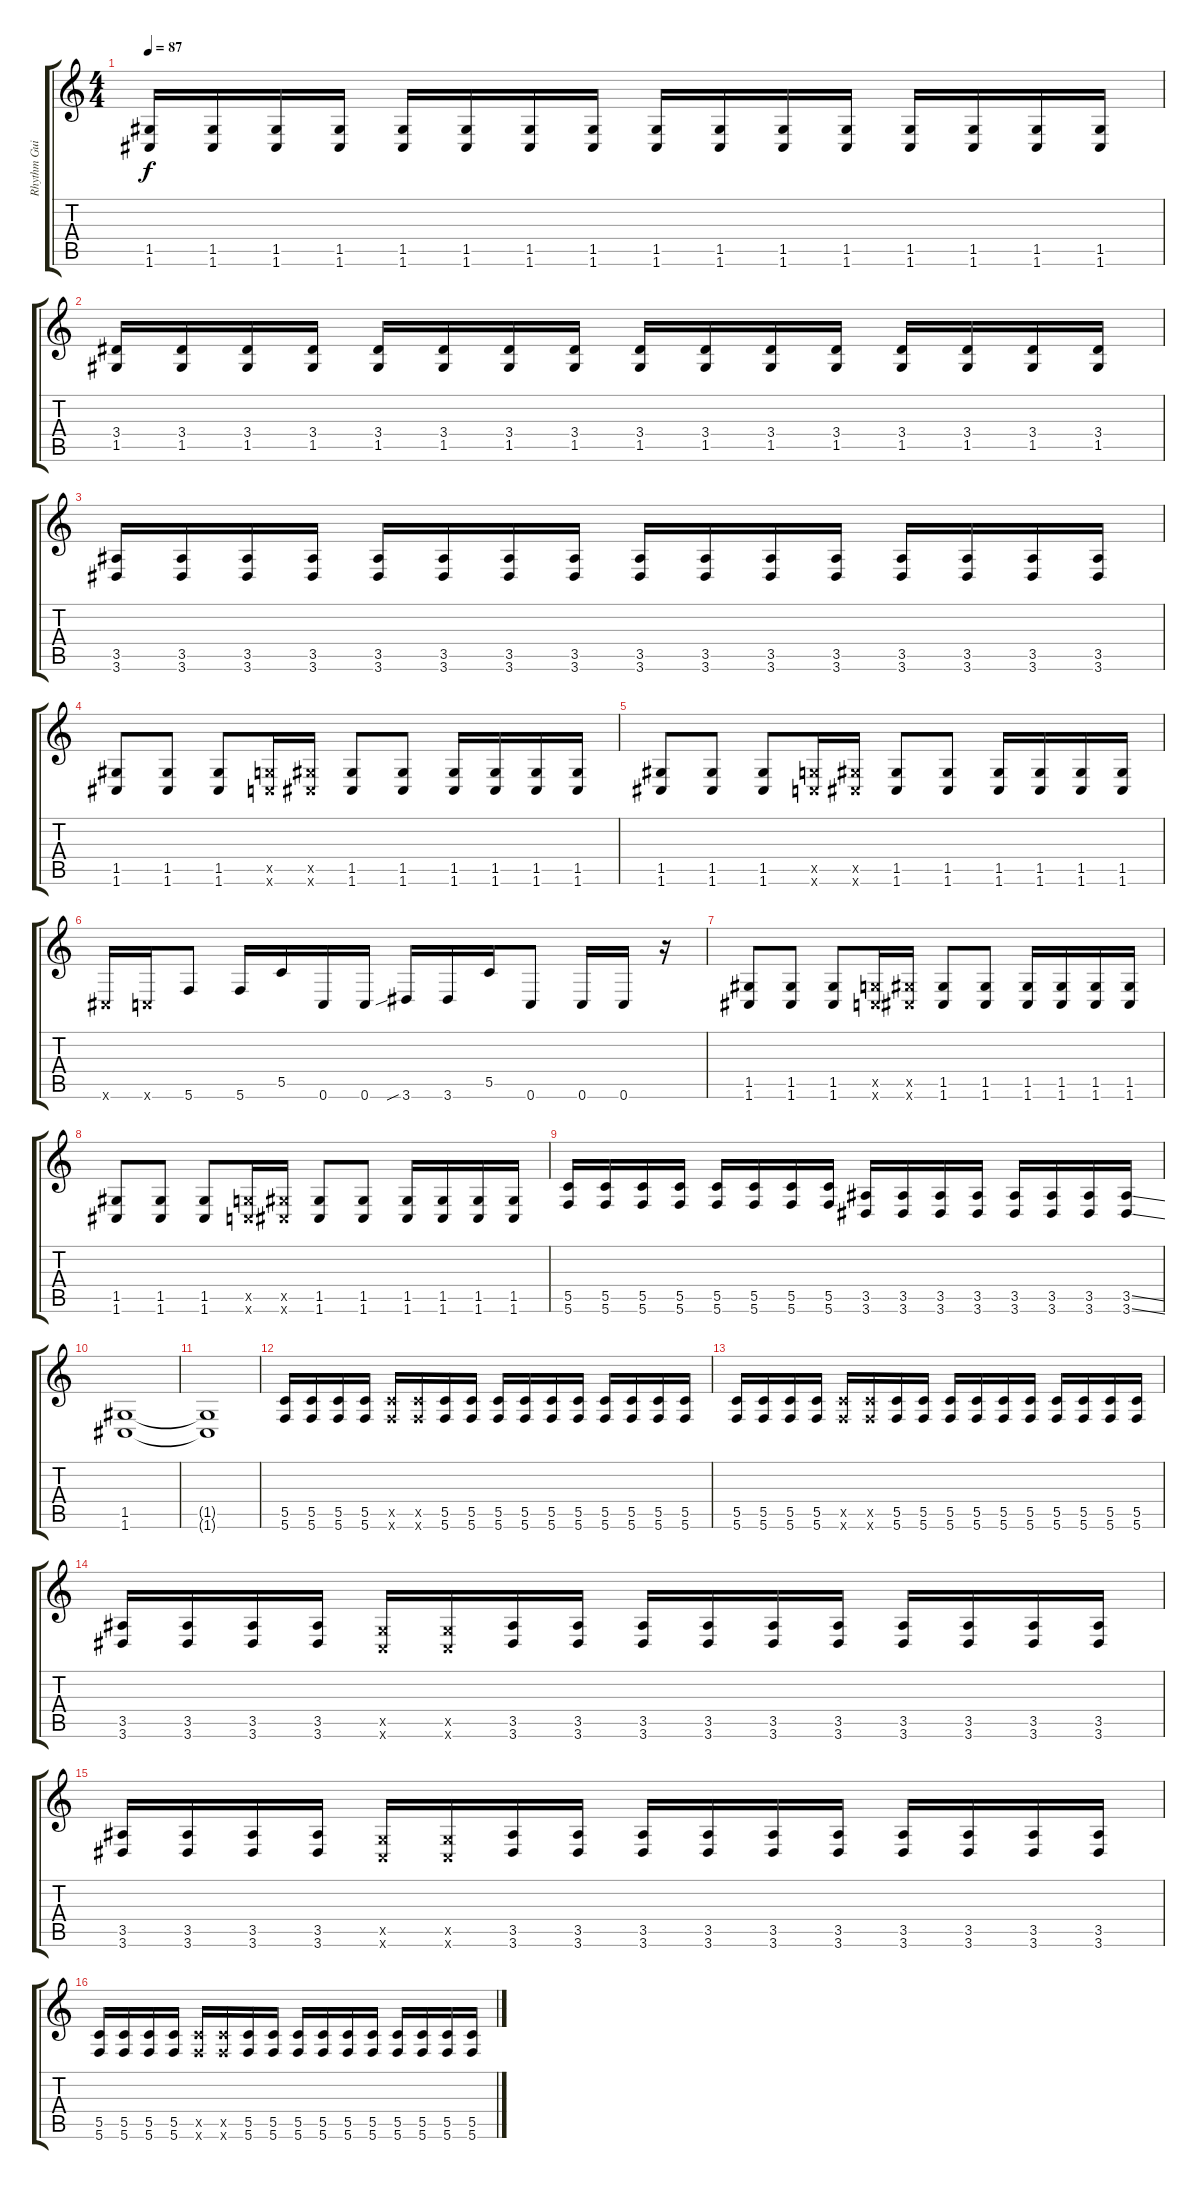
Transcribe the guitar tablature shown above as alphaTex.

\track ("Rhythm Guitar" "Rhythm Gui") {instrument overdrivenguitar}
\staff {score tabs}
\tuning (D4 A3 F3 C3 G2 C2) {hide}
\ts (4 4)
\tempo 87
\clef g2
\ks c
(1.5 1.6).16{dy f} (1.5 1.6).16 (1.5 1.6).16 (1.5 1.6).16 (1.5 1.6).16 (1.5 1.6).16 (1.5 1.6).16 (1.5 1.6).16 (1.5 1.6).16 (1.5 1.6).16 (1.5 1.6).16 (1.5 1.6).16 (1.5 1.6).16 (1.5 1.6).16 (1.5 1.6).16 (1.5 1.6).16 |
(3.4 1.5).16 (3.4 1.5).16 (3.4 1.5).16 (3.4 1.5).16 (3.4 1.5).16 (3.4 1.5).16 (3.4 1.5).16 (3.4 1.5).16 (3.4 1.5).16 (3.4 1.5).16 (3.4 1.5).16 (3.4 1.5).16 (3.4 1.5).16 (3.4 1.5).16 (3.4 1.5).16 (3.4 1.5).16 |
(3.5 3.6).16 (3.5 3.6).16 (3.5 3.6).16 (3.5 3.6).16 (3.5 3.6).16 (3.5 3.6).16 (3.5 3.6).16 (3.5 3.6).16 (3.5 3.6).16 (3.5 3.6).16 (3.5 3.6).16 (3.5 3.6).16 (3.5 3.6).16 (3.5 3.6).16 (3.5 3.6).16 (3.5 3.6).16 |
(1.5 1.6).8 (1.5 1.6).8 (1.5 1.6).8 (0.5{x} 0.6{x}).16 (1.5{x} 1.6{x}).16 (1.5 1.6).8 (1.5 1.6).8 (1.5 1.6).16 (1.5 1.6).16 (1.5 1.6).16 (1.5 1.6).16 |
(1.5 1.6).8 (1.5 1.6).8 (1.5 1.6).8 (0.5{x} 0.6{x}).16 (1.5{x} 1.6{x}).16 (1.5 1.6).8 (1.5 1.6).8 (1.5 1.6).16 (1.5 1.6).16 (1.5 1.6).16 (1.5 1.6).16 |
1.6{x}.16 0.6{x}.16 5.6.8 5.6.16 5.5.16 0.6.16 0.6.16 3.6{sib}.16 3.6.16 5.5.16 0.6.8 0.6.16 0.6.16 r.16 |
(1.5 1.6).8 (1.5 1.6).8 (1.5 1.6).8 (0.5{x} 0.6{x}).16 (1.5{x} 1.6{x}).16 (1.5 1.6).8 (1.5 1.6).8 (1.5 1.6).16 (1.5 1.6).16 (1.5 1.6).16 (1.5 1.6).16 |
(1.5 1.6).8 (1.5 1.6).8 (1.5 1.6).8 (0.5{x} 0.6{x}).16 (1.5{x} 1.6{x}).16 (1.5 1.6).8 (1.5 1.6).8 (1.5 1.6).16 (1.5 1.6).16 (1.5 1.6).16 (1.5 1.6).16 |
(5.5 5.6).16 (5.5 5.6).16 (5.5 5.6).16 (5.5 5.6).16 (5.5 5.6).16 (5.5 5.6).16 (5.5 5.6).16 (5.5 5.6).16 (3.5 3.6).16 (3.5 3.6).16 (3.5 3.6).16 (3.5 3.6).16 (3.5 3.6).16 (3.5 3.6).16 (3.5 3.6).16 (3.5{ss} 3.6{ss}).16 |
(1.5 1.6).1 |
(1.5{t} 1.6{t}).1 |
(5.5 5.6).16 (5.5 5.6).16 (5.5 5.6).16 (5.5 5.6).16 (5.5{x} 5.6{x}).16 (5.5{x} 5.6{x}).16 (5.5 5.6).16 (5.5 5.6).16 (5.5 5.6).16 (5.5 5.6).16 (5.5 5.6).16 (5.5 5.6).16 (5.5 5.6).16 (5.5 5.6).16 (5.5 5.6).16 (5.5 5.6).16 |
(5.5 5.6).16 (5.5 5.6).16 (5.5 5.6).16 (5.5 5.6).16 (5.5{x} 5.6{x}).16 (5.5{x} 5.6{x}).16 (5.5 5.6).16 (5.5 5.6).16 (5.5 5.6).16 (5.5 5.6).16 (5.5 5.6).16 (5.5 5.6).16 (5.5 5.6).16 (5.5 5.6).16 (5.5 5.6).16 (5.5 5.6).16 |
(3.5 3.6).16 (3.5 3.6).16 (3.5 3.6).16 (3.5 3.6).16 (0.5{x} 0.6{x}).16 (0.5{x} 0.6{x}).16 (3.5 3.6).16 (3.5 3.6).16 (3.5 3.6).16 (3.5 3.6).16 (3.5 3.6).16 (3.5 3.6).16 (3.5 3.6).16 (3.5 3.6).16 (3.5 3.6).16 (3.5 3.6).16 |
(3.5 3.6).16 (3.5 3.6).16 (3.5 3.6).16 (3.5 3.6).16 (0.5{x} 0.6{x}).16 (0.5{x} 0.6{x}).16 (3.5 3.6).16 (3.5 3.6).16 (3.5 3.6).16 (3.5 3.6).16 (3.5 3.6).16 (3.5 3.6).16 (3.5 3.6).16 (3.5 3.6).16 (3.5 3.6).16 (3.5 3.6).16 |
(5.5 5.6).16 (5.5 5.6).16 (5.5 5.6).16 (5.5 5.6).16 (5.5{x} 5.6{x}).16 (5.5{x} 5.6{x}).16 (5.5 5.6).16 (5.5 5.6).16 (5.5 5.6).16 (5.5 5.6).16 (5.5 5.6).16 (5.5 5.6).16 (5.5 5.6).16 (5.5 5.6).16 (5.5 5.6).16 (5.5 5.6).16
